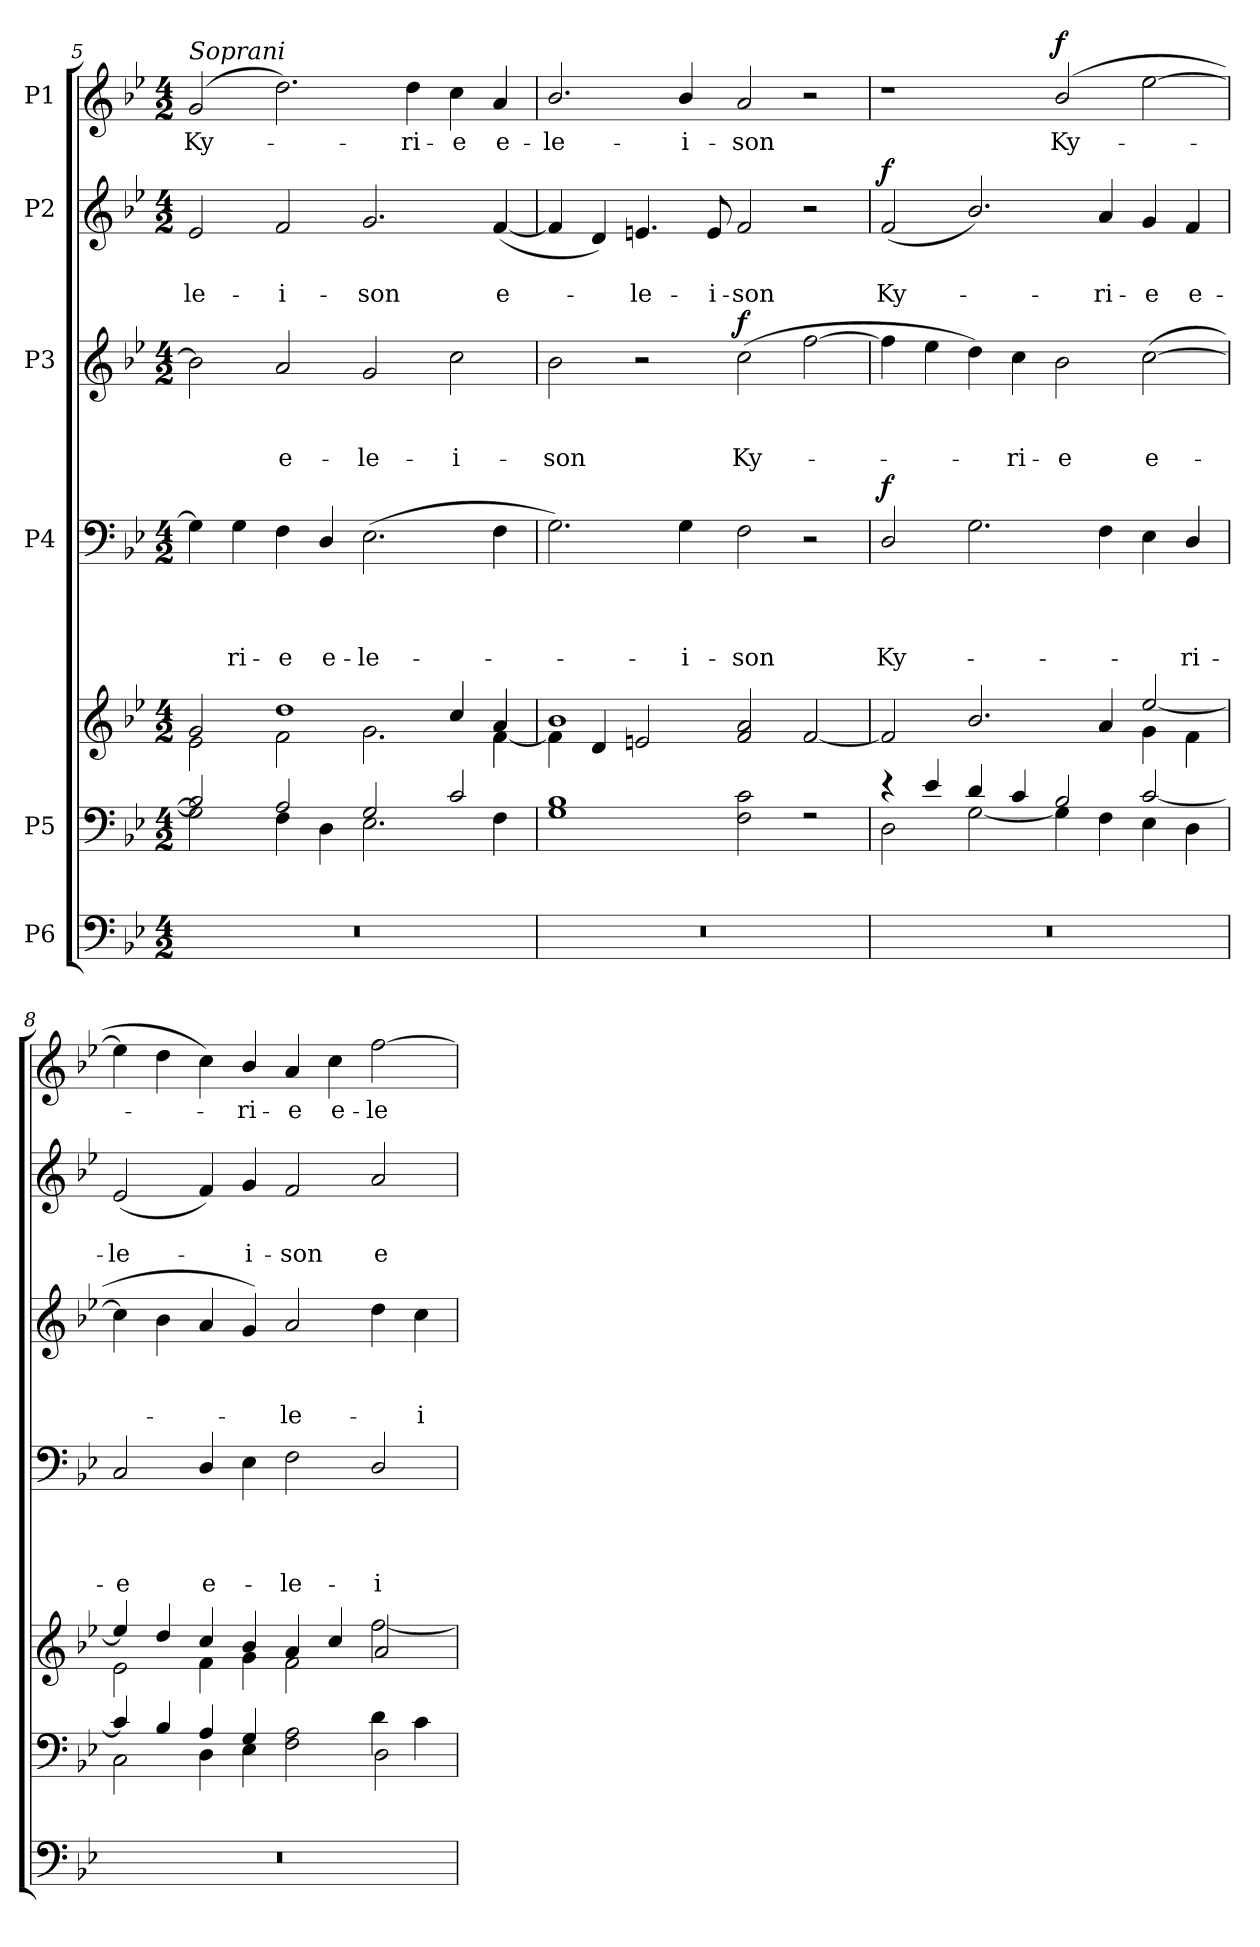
**kern	**kern	**kern	**kern	**text	**text	**text	**text	**dynam	**kern	**text	**text	**text	**dynam	**kern	**text	**text	**dynam	**kern	**text	**dynam
*part6	*part5	*part5	*part4	*part4	*part4	*part4	*part4	*part4	*part3	*part3	*part3	*part3	*part3	*part2	*part2	*part2	*part2	*part1	*part1	*part1
*staff7	*staff6	*staff5	*staff4	*staff4	*staff4	*staff4	*staff4	*staff4	*staff3	*staff3	*staff3	*staff3	*staff3	*staff2	*staff2	*staff2	*staff2	*staff1	*staff1	*staff1
*I"P6	*I"P5	*	*I"P4	*	*	*	*	*	*I"P3	*	*	*	*	*I"P2	*	*	*	*I"P1	*	*
!!LO:LB:g=z
*clefF4	*clefF4	*clefG2	*clefF4	*	*	*	*	*	*clefG2	*	*	*	*	*clefG2	*	*	*	*clefG2	*	*
*	*	*	*	*	*	*	*	*	*ITrd7c12	*	*	*	*	*	*	*	*	*	*	*
*k[b-e-]	*k[b-e-]	*k[b-e-]	*k[b-e-]	*	*	*	*	*	*k[b-e-]	*	*	*	*	*k[b-e-]	*	*	*	*k[b-e-]	*	*
*B-:	*B-:	*B-:	*B-:	*	*	*	*	*	*B-:	*	*	*	*	*B-:	*	*	*	*B-:	*	*
*M4/2	*M4/2	*M4/2	*M4/2	*	*	*	*	*	*M4/2	*	*	*	*	*M4/2	*	*	*	*M4/2	*	*
=5	=5	=5	=5	=5	=5	=5	=5	=5	=5	=5	=5	=5	=5	=5	=5	=5	=5	=5	=5	=5
*	*^	*^	*	*	*	*	*	*	*	*	*	*	*	*	*	*	*	*	*	*
*	*	*	*	*^	*	*	*	*	*	*	*	*	*	*	*	*	*	*	*	*	*	*
!	!	!	!	!	!	!	!	!	!	!	!	!	!	!	!	!	!	!	!	!	!LO:TX:a:i:t=Soprani	!	!
!	!	!	!	!	!	!	!	!	!	!	!	!	!	!	!	!	!	!	!LO:LY:b	!	!	!LO:LY:b	!
0r	2B-/]	2G\]	2e-\	2ryy	2g/	4G\]	.	.	.	.	.	2B-\]	.	.	.	.	2e-/	.	-le-	.	(<2g/	Ky-	.
!	!	!	!	!	!	!	!	!	!	!LO:LY:b	!	!	!	!	!	!	!	!	!	!	!	!	!
.	.	.	.	.	.	4G\	.	.	.	-ri-	.	.	.	.	.	.	.	.	.	.	.	.	.
!	!	!	!	!	!	!	!	!	!	!LO:LY:b	!	!	!	!	!LO:LY:b	!	!	!	!LO:LY:b	!	!	!	!
.	4F\	2A/	1.ryy	1dd	2f\	4F\	.	.	.	-e	.	2A/	.	.	e-	.	2f/	.	-i-	.	2.dd\)	.	.
!	!	!	!	!	!	!	!	!	!	!LO:LY:b	!	!	!	!	!	!	!	!	!	!	!	!	!
.	4D\	.	.	.	.	4D/	.	.	.	e-	.	.	.	.	.	.	.	.	.	.	.	.	.
!	!	!	!	!	!	!	!	!	!	!LO:LY:b	!	!	!	!	!LO:LY:b	!	!	!	!LO:LY:b	!	!	!	!
.	2G/	2.E-\	.	.	2.g\	(>2.E-\	.	.	.	-le-	.	2G/	.	.	-le-	.	2.g/	.	-son	.	.	.	.
!	!	!	!	!	!	!	!	!	!	!	!	!	!	!	!	!	!	!	!	!	!	!LO:LY:b	!
.	.	.	.	.	.	.	.	.	.	.	.	.	.	.	.	.	.	.	.	.	4dd\	-ri-	.
!	!	!	!	!	!	!	!	!	!	!	!	!	!	!	!LO:LY:b	!	!	!	!	!	!	!LO:LY:b	!
.	2c/	.	.	4cc/	.	.	.	.	.	.	.	2c\	.	.	-i-	.	.	.	.	.	4cc\	-e	.
!	!	!	!	!	!	!	!	!	!	!	!	!	!	!	!	!	!	!	!LO:LY:b	!	!	!LO:LY:b	!
.	.	4F\	.	[<4f\	4a/	4F\	.	.	.	.	.	.	.	.	.	.	(>[<4f/	.	e-	.	4a/	e-	.
=6	=6	=6	=6	=6	=6	=6	=6	=6	=6	=6	=6	=6	=6	=6	=6	=6	=6	=6	=6	=6	=6	=6	=6
!	!	!	!	!	!	!	!	!	!	!	!	!	!	!	!LO:LY:b	!	!	!	!	!	!	!LO:LY:b	!
0r	1G 1B-	0ryy	4ryy	4f\]	1b-	2.G\)	.	.	.	.	.	2B-\	.	.	-son	.	4f/]	.	.	.	2.b-/	-le-	.
.	.	.	4d/	1..ryy	.	.	.	.	.	.	.	.	.	.	.	.	4d/)	.	.	.	.	.	.
!	!	!	!	!	!	!	!	!	!	!	!	!	!	!	!	!	!	!	!LO:LY:b	!	!	!	!
.	.	.	2en/	.	.	.	.	.	.	.	.	2r	.	.	.	.	4.en/	.	-le-	.	.	.	.
!	!	!	!	!	!	!	!	!	!	!LO:LY:b	!	!	!	!	!	!	!	!	!	!	!	!LO:LY:b	!
.	.	.	.	.	.	4G\	.	.	.	-i-	.	.	.	.	.	.	.	.	.	.	4b-/	-i-	.
!	!	!	!	!	!	!	!	!	!	!	!	!	!	!	!	!	!	!	!LO:LY:b	!	!	!	!
.	.	.	.	.	.	.	.	.	.	.	.	.	.	.	.	.	8e/	.	-i-	.	.	.	.
!	!	!	!	!	!	!	!	!	!	!LO:LY:b	!	!	!	!	!LO:LY:b	!LO:DY:a	!	!	!LO:LY:b	!	!	!LO:LY:b	!
.	2F\ 2c\	.	2f/ 2a/	.	1ryy	2F\	.	.	.	-son	.	(>2c\	.	.	Ky-	f	2f/	.	-son	.	2a/	-son	.
.	2r	.	[<2f/	.	.	2r	.	.	.	.	.	[>2f\	.	.	.	.	2r	.	.	.	2r	.	.
=7	=7	=7	=7	=7	=7	=7	=7	=7	=7	=7	=7	=7	=7	=7	=7	=7	=7	=7	=7	=7	=7	=7	=7
!	!	!	!	!	!	!	!	!	!	!LO:LY:b	!LO:DY:a	!	!	!	!	!	!	!	!LO:LY:b	!LO:DY:a	!	!	!
0r	2D\	4re	2f/]	1.ryy	0ryy	2D/	.	.	.	Ky-	f	4f\]	.	.	.	.	(<2f/	.	Ky-	f	1r	.	.
.	.	4e-/	.	.	.	.	.	.	.	.	.	4e-i\	.	.	.	.	.	.	.	.	.	.	.
.	4d/	[<2G\	2.b-/	.	.	2.G\	.	.	.	.	.	4d\)	.	.	.	.	2.b-/)	.	.	.	.	.	.
!	!	!	!	!	!	!	!	!	!	!	!	!	!	!	!LO:LY:b	!	!	!	!	!	!	!	!
.	4c/	.	.	.	.	.	.	.	.	.	.	4c\	.	.	-ri-	.	.	.	.	.	.	.	.
!	!	!	!	!	!	!	!	!	!	!	!	!	!	!	!LO:LY:b	!	!	!	!	!	!	!LO:LY:b	!LO:DY:a
.	2B-/	4G\]	.	.	.	.	.	.	.	.	.	2B-\	.	.	-e	.	.	.	.	.	(>2b-/	Ky-	f
!	!	!	!	!	!	!	!	!	!	!	!	!	!	!	!	!	!	!	!LO:LY:b	!	!	!	!
.	.	4F\	4a/	.	.	4F\	.	.	.	.	.	.	.	.	.	.	4a/	.	-ri-	.	.	.	.
!	!	!	!	!	!	!	!	!	!	!	!	!	!	!	!LO:LY:b	!	!	!	!LO:LY:b	!	!	!	!
.	4E-\	[>2c/	4g\	[>2ee-/	.	4E-\	.	.	.	.	.	(>[>2c\	.	.	e-	.	4g/	.	-e	.	[>2ee-\	.	.
!	!	!	!	!	!	!	!	!	!	!LO:LY:b	!	!	!	!	!	!	!	!	!LO:LY:b	!	!	!	!
.	4D\	.	4f\	.	.	4D/	.	.	.	-ri-	.	.	.	.	.	.	4f/	.	e-	.	.	.	.
=8	=8	=8	=8	=8	=8	=8	=8	=8	=8	=8	=8	=8	=8	=8	=8	=8	=8	=8	=8	=8	=8	=8	=8
!	!	!	!	!	!	!	!	!	!	!LO:LY:b	!	!	!	!	!	!	!	!	!LO:LY:b	!	!	!	!
0r	2C\	4c/]	0ryy	4ee-/]	2e-\	2C/	.	.	.	-e	.	4c\]	.	.	.	.	(<2e-/	.	-le-	.	4ee-\]	.	.
.	.	4B-/	.	4dd/	.	.	.	.	.	.	.	4B-\	.	.	.	.	.	.	.	.	4dd\	.	.
!	!	!	!	!	!	!	!	!	!	!LO:LY:b	!	!	!	!	!	!	!	!	!	!	!	!	!
.	4D\	4A/	.	4cc/	4f\	4D/	.	.	.	e-	.	4A/	.	.	.	.	4f/)	.	.	.	4cc\)	.	.
!	!	!	!	!	!	!	!	!	!	!	!	!	!	!	!	!	!	!	!LO:LY:b	!	!	!LO:LY:b	!
.	4E-\	4G/	.	4b-/	4g\	4E-\	.	.	.	.	.	4G/)	.	.	.	.	4g/	.	-i-	.	4b-/	-ri-	.
!	!	!	!	!	!	!	!	!	!	!LO:LY:b	!	!	!	!	!LO:LY:b	!	!	!	!LO:LY:b	!	!	!LO:LY:b	!
.	2F\ 2A\	2ryy	.	2f\	4a/	2F\	.	.	.	-le-	.	2A/	.	.	-le-	.	2f/	.	-son	.	4a/	-e	.
!	!	!	!	!	!	!	!	!	!	!	!	!	!	!	!	!	!	!	!	!	!	!LO:LY:b	!
.	.	.	.	.	4cc/	.	.	.	.	.	.	.	.	.	.	.	.	.	.	.	4cc\	e-	.
!	!	!	!	!	!	!	!	!	!	!LO:LY:b	!	!	!	!	!	!	!	!	!LO:LY:b	!	!	!LO:LY:b	!
.	4d\	2D\	.	[>2ff\	2a/	2D/	.	.	.	-i-	.	4d\	.	.	.	.	2a/	.	e-	.	[>2ff\	-le-	.
!	!	!	!	!	!	!	!	!	!	!	!	!	!	!	!LO:LY:b	!	!	!	!	!	!	!	!
.	4c\	.	.	.	.	.	.	.	.	.	.	4c\	.	.	-i-	.	.	.	.	.	.	.	.
*	*v	*v	*	*	*	*	*	*	*	*	*	*	*	*	*	*	*	*	*	*	*	*	*
*	*	*v	*v	*v	*	*	*	*	*	*	*	*	*	*	*	*	*	*	*	*	*	*
=	=	=	=	=	=	=	=	=	=	=	=	=	=	=	=	=	=	=	=	=
*-	*-	*-	*-	*-	*-	*-	*-	*-	*-	*-	*-	*-	*-	*-	*-	*-	*-	*-	*-	*-
